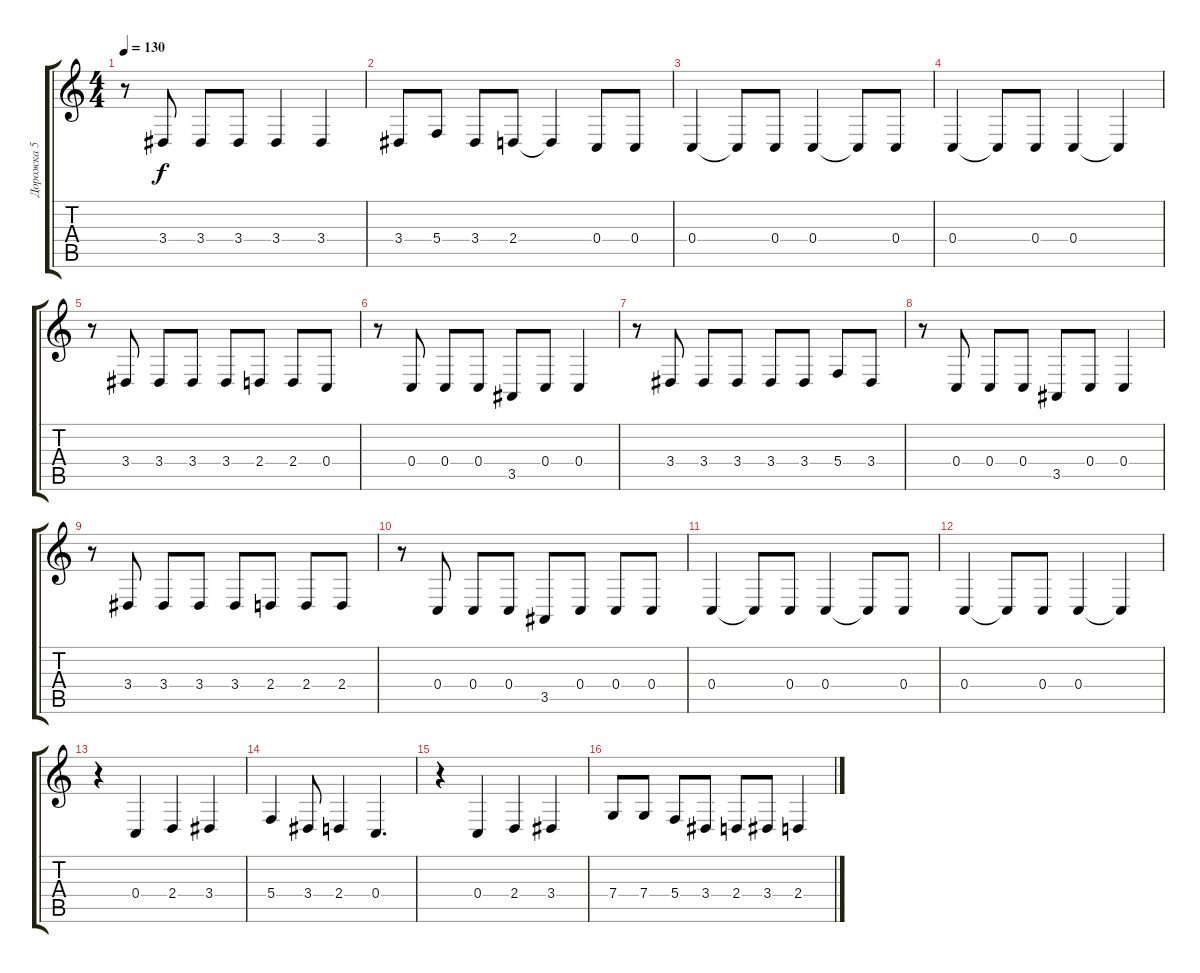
\track ("Дорожка 5" "Дорожка 5") {instrument lead1square}
\staff {score tabs}
\tuning (D4 A3 F3 C3 G2 C2) {hide}
\ts (4 4)
\tempo 130
\clef g2
\ks c
r.8{dy f} 3.4.8 3.4.8 3.4.8 3.4.4 3.4.4 |
3.4.8 5.4.8 3.4.8 2.4.8 2.4{t}.4 0.4.8 0.4.8 |
0.4.4 0.4{t}.8 0.4.8 0.4.4 0.4{t}.8 0.4.8 |
0.4.4 0.4{t}.8 0.4.8 0.4.4 0.4{t}.4 |
r.8 3.4.8 3.4.8 3.4.8 3.4.8 2.4.8 2.4.8 0.4.8 |
r.8 0.4.8 0.4.8 0.4.8 3.5.8 0.4.8 0.4.4 |
r.8 3.4.8 3.4.8 3.4.8 3.4.8 3.4.8 5.4.8 3.4.8 |
r.8 0.4.8 0.4.8 0.4.8 3.5.8 0.4.8 0.4.4 |
r.8 3.4.8 3.4.8 3.4.8 3.4.8 2.4.8 2.4.8 2.4.8 |
r.8 0.4.8 0.4.8 0.4.8 3.5.8 0.4.8 0.4.8 0.4.8 |
0.4.4 0.4{t}.8 0.4.8 0.4.4 0.4{t}.8 0.4.8 |
0.4.4 0.4{t}.8 0.4.8 0.4.4 0.4{t}.4 |
r.4 0.4.4 2.4.4 3.4.4 |
5.4.4 3.4.8 2.4.4 0.4.4{d} |
r.4 0.4.4 2.4.4 3.4.4 |
7.4.8 7.4.8 5.4.8 3.4.8 2.4.8 3.4.8 2.4.4
